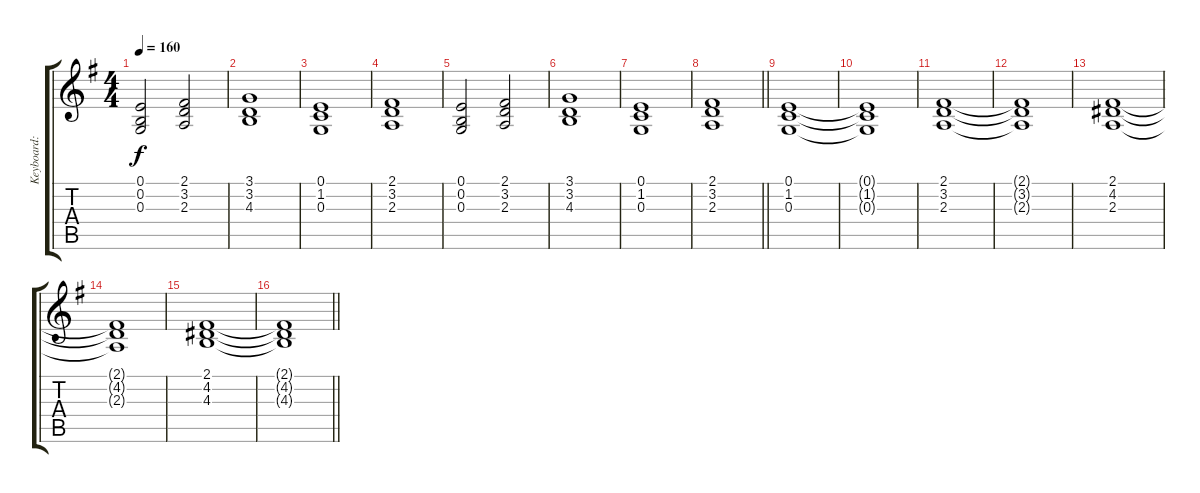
\track ("Keyboard: Patrik Västilä" "Keyboard: ") {instrument choiraahs}
\staff {score tabs}
\tuning (E4 B3 G3 D3 A2 E2) {hide}
\ts (4 4)
\tempo 160
\clef g2
\ks eminor
(0.1 0.2 0.3).2{dy f} (2.1 3.2 2.3).2 |
(3.1 3.2 4.3).1 |
(0.1 1.2 0.3).1 |
(2.1 3.2 2.3).1 |
(0.1 0.2 0.3).2 (2.1 3.2 2.3).2 |
(3.1 3.2 4.3).1 |
(0.1 1.2 0.3).1 |
\barLineRight lightlight
(2.1 3.2 2.3).1 |
(0.1 1.2 0.3).1 |
(0.1{t} 1.2{t} 0.3{t}).1 |
(2.1 3.2 2.3).1 |
(2.1{t} 3.2{t} 2.3{t}).1 |
(2.1 4.2 2.3).1 |
(2.1{t} 4.2{t} 2.3{t}).1 |
(2.1 4.2 4.3).1 |
\barLineRight lightlight
(2.1{t} 4.2{t} 4.3{t}).1
